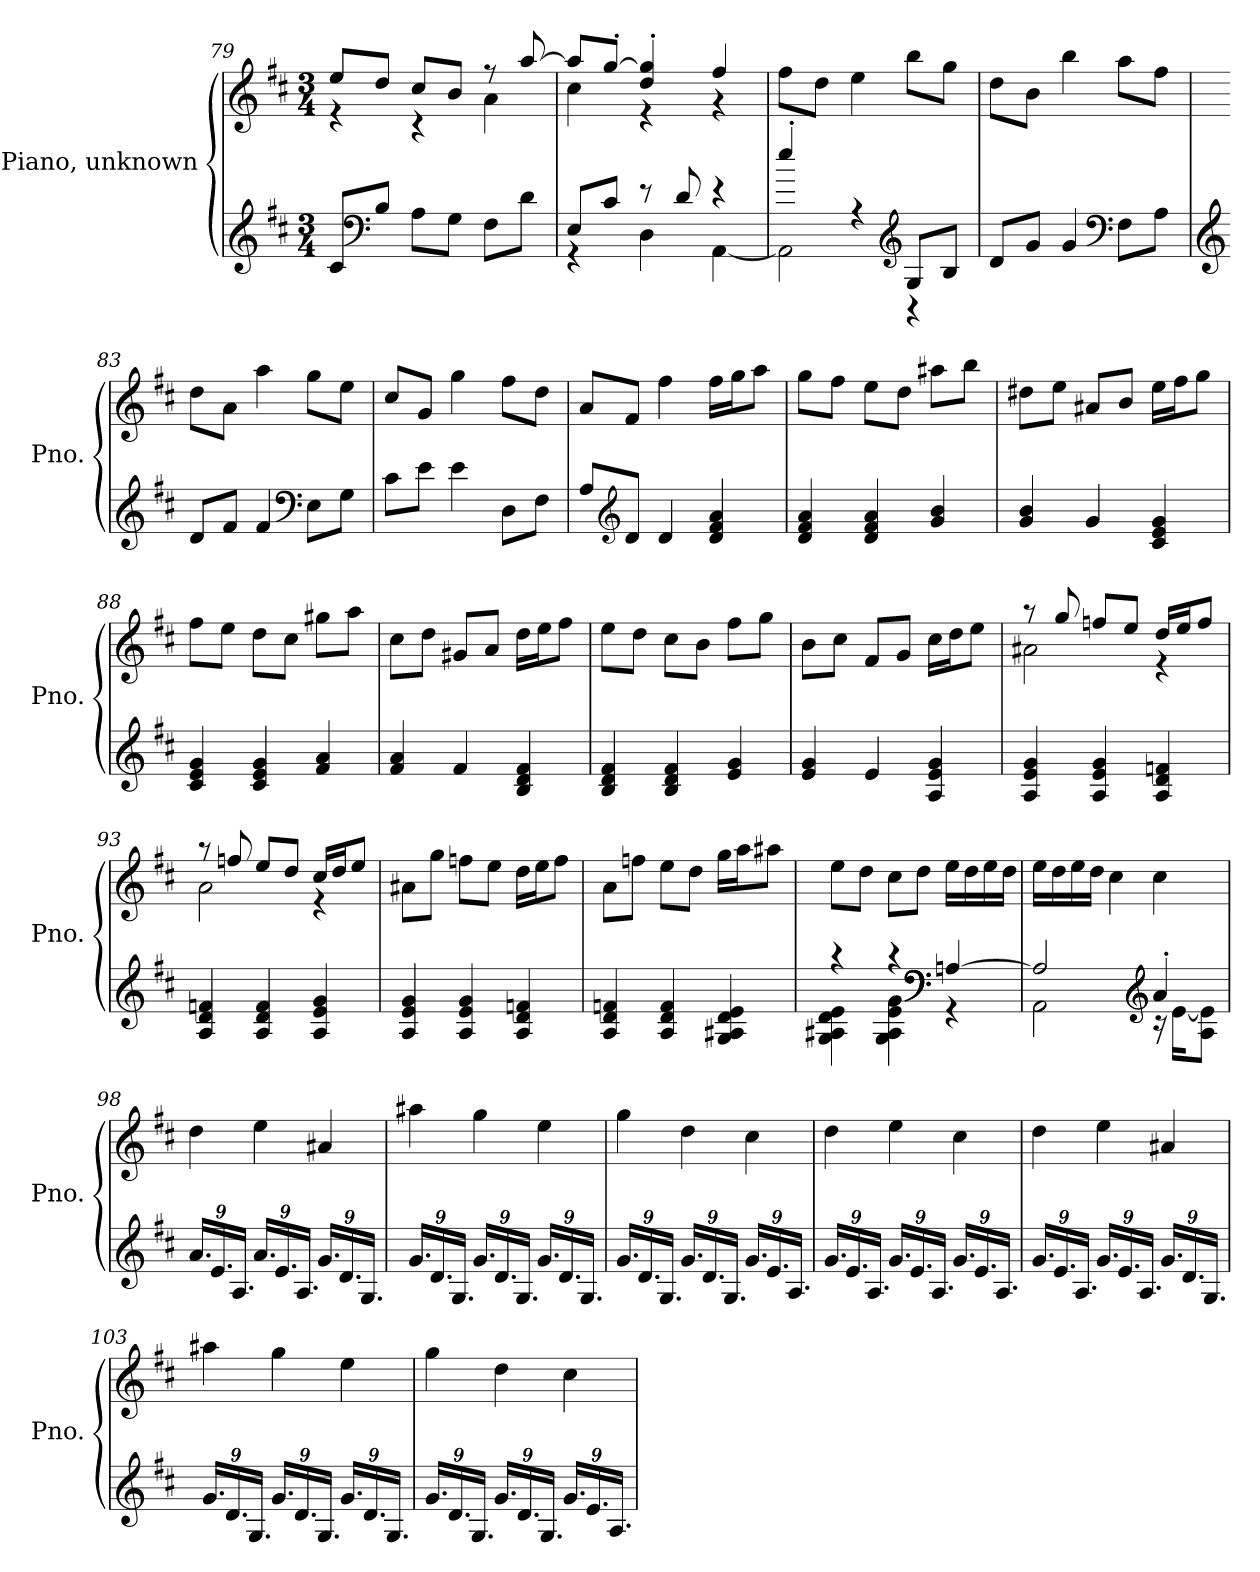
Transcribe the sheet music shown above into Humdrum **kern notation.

**kern	**kern
*part1	*part1
*staff2	*staff1
*I"Piano, unknown	*
*I'Pno.	*
!!LO:LB:g=z
*clefG2	*clefG2
*k[f#c#]	*k[f#c#]
*M3/4	*M3/4
=79	=79
*	*^
8c#/L	8ee/L	4r
*clefF4	*	*
8B/J	8dd/J	.
8A\L	8cc#/L	4r
8G\J	8b/J	.
8F#\L	8r	4a\
8d\J	[8aa/	.
=80	=80	=80
*^	*	*
8E/L	4r	8aa/L]	4cc#\
8c#/J	.	[8gg'/J	.
8r	4D\	4dd/' 4gg/]'	4r
8d/	.	.	.
4r	[4AA\	4ff#/	4r
*	*	*v	*v
=81	=81	=81
4ee'/	2AA\]	8ff#\L
.	.	8dd\J
4r	.	4ee\
*clefG2	*	*
8G/L	4r	8bb\L
8B/J	.	8gg\J
*v	*v	*
=82	=82
8d/L	8dd\L
8g/J	8b\J
4g/	4bb\
*clefF4	*
8F#\L	8aa\L
8A\J	8ff#\J
=83	=83
*clefG2	*
8d/L	8dd\L
8f#/J	8a\J
4f#/	4aa\
*clefF4	*
8E\L	8gg\L
8G\J	8ee\J
!!LO:LB:g=z
=84	=84
8c#\L	8cc#/L
8e\J	8g/J
4e\	4gg\
8D\L	8ff#\L
8F#\J	8dd\J
=85	=85
8A/L	8a/L
*clefG2	*
8d/J	8f#/J
4d/	4ff#\
4d/ 4f#/ 4a/	16ff#\LL
.	16gg\J
.	8aa\J
=86	=86
4d/ 4f#/ 4a/	8gg\L
.	8ff#\J
4d/ 4f#/ 4a/	8ee\L
.	8dd\J
4g/ 4b/	8aa#X\L
.	8bb\J
=87	=87
4g/ 4b/	8dd#X\L
.	8ee\J
4g/	8a#X/L
.	8b/J
4c#/ 4e/ 4g/	16ee\LL
.	16ff#\J
.	8gg\J
=88	=88
4c#/ 4e/ 4g/	8ff#\L
.	8ee\J
4c#/ 4e/ 4g/	8dd\L
.	8cc#\J
4f#/ 4a/	8gg#X\L
.	8aa\J
!!LO:LB:g=z
=89	=89
4f#/ 4a/	8cc#\L
.	8dd\J
4f#/	8g#X/L
.	8a/J
4B/ 4d/ 4f#/	16dd\LL
.	16ee\J
.	8ff#\J
=90	=90
4B/ 4d/ 4f#/	8ee\L
.	8dd\J
4B/ 4d/ 4f#/	8cc#\L
.	8b\J
4e/ 4g/	8ff#\L
.	8gg\J
=91	=91
4e/ 4g/	8b\L
.	8cc#\J
4e/	8f#/L
.	8g/J
4A/ 4e/ 4g/	16cc#\LL
.	16dd\J
.	8ee\J
=92	=92
*	*^
4A/ 4e/ 4g/	8r	2a#X\
.	8gg/	.
4A/ 4e/ 4g/	8ffn/L	.
.	8ee/J	.
4A/ 4d/ 4fn/	16dd/LL	4r
.	16ee/J	.
.	8ff/J	.
=93	=93	=93
4A/ 4d/ 4fn/	8r	2a\
.	8ffn/	.
4A/ 4d/ 4f/	8ee/L	.
.	8dd/J	.
4A/ 4e/ 4g/	16cc#/LL	4r
.	16dd/J	.
.	8ee/J	.
*	*v	*v
!!LO:LB:g=z
=94	=94
4A/ 4e/ 4g/	8a#X\L
.	8gg\J
4A/ 4e/ 4g/	8ffn\L
.	8ee\J
4A/ 4d/ 4fn/	16dd\LL
.	16ee\J
.	8ff\J
=95	=95
4A/ 4d/ 4fn/	8a\L
.	8ffn\J
4A/ 4d/ 4f/	8ee\L
.	8dd\J
4G/ 4A#X/ 4d/ 4e/	16gg\LL
.	16aa\J
.	8aa#X\J
=96	=96
*^	*
4r	4G\ 4A#X\ 4d\ 4e\	8ee\L
.	.	8dd\J
4r	4G\ 4A#\ 4e\ 4g\	8cc#\L
.	.	8dd\J
*clefF4	*	*
[4An/	4r	16ee\LL
.	.	16dd\
.	.	16ee\
.	.	16dd\JJ
=97	=97	=97
2A/]	2AA\	16ee\LL
.	.	16dd\
.	.	16ee\
.	.	16dd\JJ
.	.	4cc#\
*clefG2	*	*
4a'/	16r	4cc#\
.	[16e\KL	.
.	8A\ 8e\]J	.
*v	*v	*
!!LO:LB:g=z
=98	=98
*Xbrackettup	*
18.a/LL	4dd\
18.e/	.
18.A/JJ	.
18.a/LL	4ee\
18.e/	.
18.A/JJ	.
18.g/LL	4a#X/
18.d/	.
18.G/JJ	.
=99	=99
18.g/LL	4aa#X\
18.d/	.
18.G/JJ	.
18.g/LL	4gg\
18.d/	.
18.G/JJ	.
18.g/LL	4ee\
18.d/	.
18.G/JJ	.
=100	=100
18.g/LL	4gg\
18.d/	.
18.G/JJ	.
18.g/LL	4dd\
18.d/	.
18.G/JJ	.
18.g/LL	4cc#\
18.e/	.
18.A/JJ	.
!!LO:PB:g=z
=101	=101
18.g/LL	4dd\
18.e/	.
18.A/JJ	.
18.g/LL	4ee\
18.e/	.
18.A/JJ	.
18.g/LL	4cc#\
18.e/	.
18.A/JJ	.
=102	=102
18.g/LL	4dd\
18.e/	.
18.A/JJ	.
18.g/LL	4ee\
18.e/	.
18.A/JJ	.
18.g/LL	4a#X/
18.d/	.
18.G/JJ	.
=103	=103
18.g/LL	4aa#X\
18.d/	.
18.G/JJ	.
18.g/LL	4gg\
18.d/	.
18.G/JJ	.
18.g/LL	4ee\
18.d/	.
18.G/JJ	.
!!LO:LB:g=z
=104	=104
18.g/LL	4gg\
18.d/	.
18.G/JJ	.
18.g/LL	4dd\
18.d/	.
18.G/JJ	.
18.g/LL	4cc#\
18.e/	.
18.A/JJ	.
=	=
*-	*-
